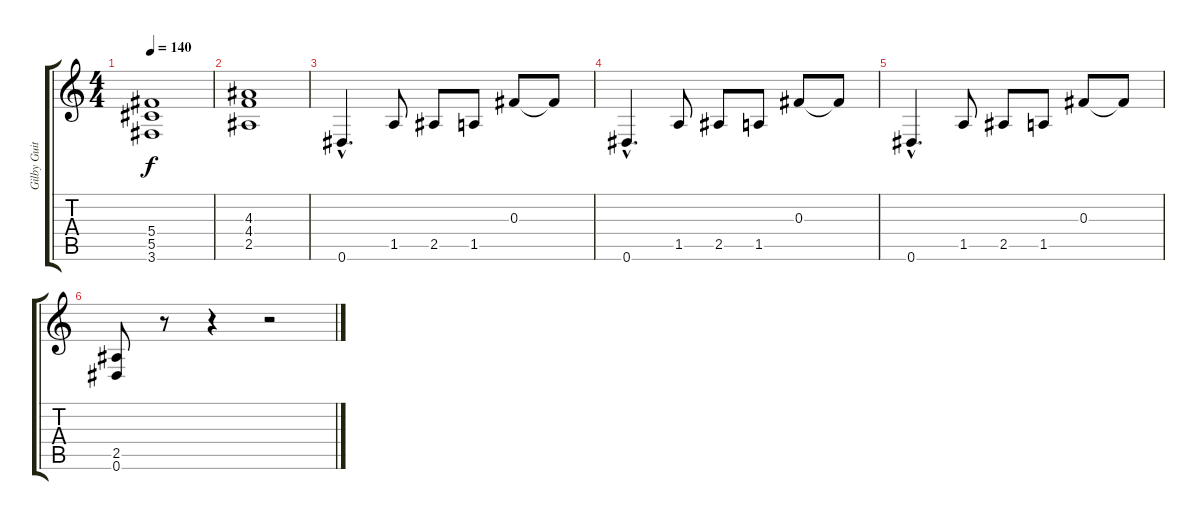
\track ("Gilby Guitar 2" "Gilby Guit") {instrument distortionguitar}
\staff {score tabs}
\tuning (Eb4 Bb3 Gb3 Db3 Ab2 Eb2) {hide}
\ts (4 4)
\tempo 140
\clef g2
\ks c
(5.4 5.5 3.6).1{dy f} |
(4.3 4.4 2.5).1 |
0.6{hac}.4{d} 1.5.8 2.5.8 1.5.8 0.3.8 0.3{t}.8 |
0.6{hac}.4{d} 1.5.8 2.5.8 1.5.8 0.3.8 0.3{t}.8 |
0.6{hac}.4{d} 1.5.8 2.5.8 1.5.8 0.3.8 0.3{t}.8 |
(2.5 0.6).8 r.8 r.4 r.2
